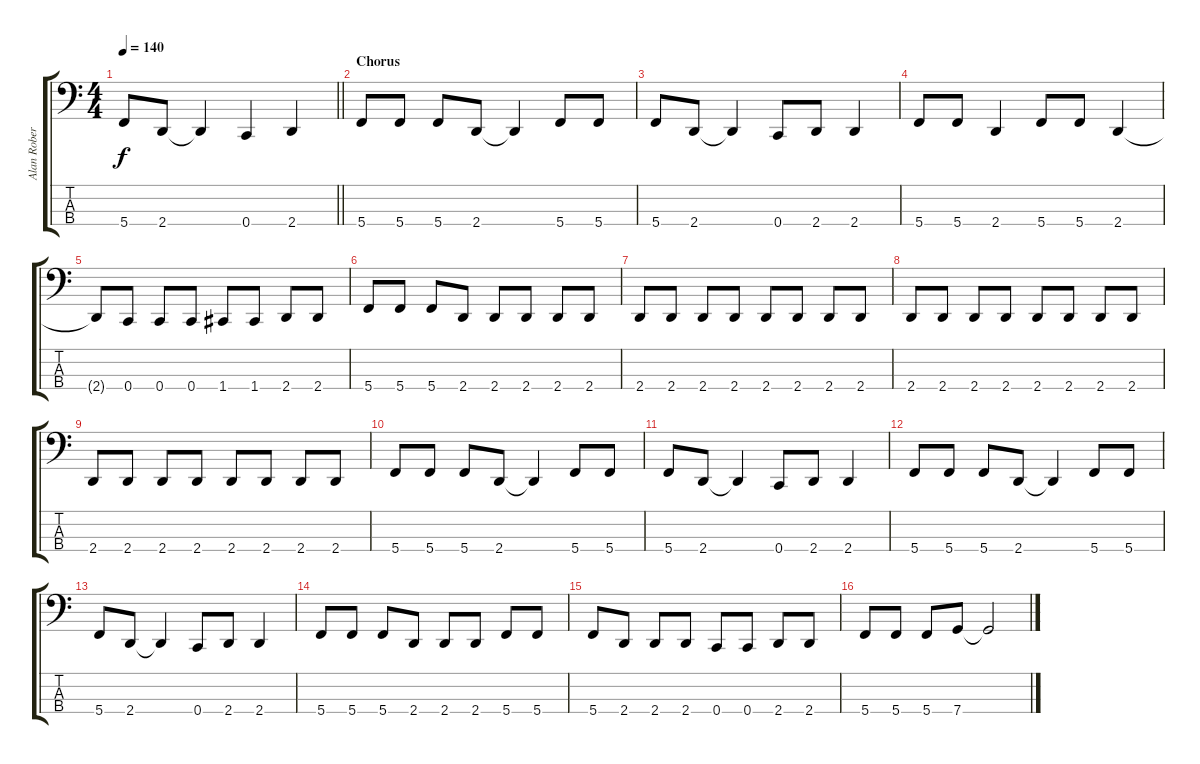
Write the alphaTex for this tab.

\track ("Alan Robert" "Alan Rober") {instrument electricbassfinger}
\staff {score tabs}
\tuning (F2 C2 G1 C1) {hide}
\ts (4 4)
\tempo 140
\clef f4
\barLineRight lightlight
\ks c
5.4.8{dy f} 2.4.8 2.4{t}.4 0.4.4 2.4.4 |
\section ("" "Chorus")
5.4.8 5.4.8 5.4.8 2.4.8 2.4{t}.4 5.4.8 5.4.8 |
5.4.8 2.4.8 2.4{t}.4 0.4.8 2.4.8 2.4.4 |
5.4.8 5.4.8 2.4.4 5.4.8 5.4.8 2.4.4 |
2.4{t}.8 0.4.8 0.4.8 0.4.8 1.4.8 1.4.8 2.4.8 2.4.8 |
5.4.8 5.4.8 5.4.8 2.4.8 2.4.8 2.4.8 2.4.8 2.4.8 |
2.4.8 2.4.8 2.4.8 2.4.8 2.4.8 2.4.8 2.4.8 2.4.8 |
2.4.8 2.4.8 2.4.8 2.4.8 2.4.8 2.4.8 2.4.8 2.4.8 |
2.4.8 2.4.8 2.4.8 2.4.8 2.4.8 2.4.8 2.4.8 2.4.8 |
5.4.8 5.4.8 5.4.8 2.4.8 2.4{t}.4 5.4.8 5.4.8 |
5.4.8 2.4.8 2.4{t}.4 0.4.8 2.4.8 2.4.4 |
5.4.8 5.4.8 5.4.8 2.4.8 2.4{t}.4 5.4.8 5.4.8 |
5.4.8 2.4.8 2.4{t}.4 0.4.8 2.4.8 2.4.4 |
5.4.8 5.4.8 5.4.8 2.4.8 2.4.8 2.4.8 5.4.8 5.4.8 |
5.4.8 2.4.8 2.4.8 2.4.8 0.4.8 0.4.8 2.4.8 2.4.8 |
5.4.8 5.4.8 5.4.8 7.4.8 7.4{t}.2
